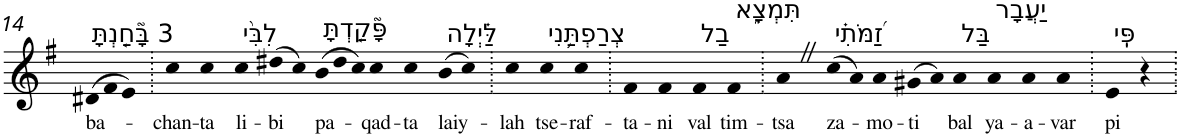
**kern	**text
*part1	*part1
*staff1	*staff1
*I"Piano	*
*I'Pno	*
!!LO:PB:g=z
*clefG2	*
*k[f#]	*
*G:	*
*Xtuplet	*
=14	=14
!LO:TX:a:t=3 בָּ֘חַ֤נְתָּ	!
!	!LO:LY:b
(>12d#X	ba-
12f#	.
12e)	.
=15.	=15.
!	!LO:LY:b
4cc	-chan-
!	!LO:LY:b
4cc	-ta
!LO:TX:a:t=לִבִּ֨י	!
!	!LO:LY:b
4cc	li-
!	!LO:LY:b
(>8dd#X	-bi
8cc)	.
!LO:TX:a:t=פָּ֘קַ֤דְתָּ	!
!	!LO:LY:b
(>12b	pa-
12dd#	.
12cc)	.
!	!LO:LY:b
4cc	-qad-
!	!LO:LY:b
4cc	-ta
!LO:TX:a:t=לַּ֗יְלָה	!
!	!LO:LY:b
(>8b	laiy-
8cc)	.
=16.	=16.
!	!LO:LY:b
4cc	-lah
!LO:TX:a:t=צְרַפְתַּ֥נִי	!
!	!LO:LY:b
4cc	tse-
!	!LO:LY:b
4cc	-raf-
=17.	=17.
!	!LO:LY:b
4f#	-ta-
!	!LO:LY:b
4f#	-ni
!LO:TX:a:t=בַל	!
!	!LO:LY:b
4f#	val
!LO:TX:a:t=תִּמְצָ֑א	!
!	!LO:LY:b
4f#	tim-
=18.	=18.
!	!LO:LY:b
4aZ	-tsa
!LO:TX:a:t=זַ֝מֹּתִ֗י	!
!	!LO:LY:b
(>8cc	za-
8a)	.
!	!LO:LY:b
4a	-mo-
!	!LO:LY:b
(>8g#X	-ti
8a)	.
!LO:TX:a:t=בַּל	!
!	!LO:LY:b
4a	bal
!LO:TX:a:t=יַעֲבָר	!
!	!LO:LY:b
4a	ya-
!	!LO:LY:b
4a	-a-
!	!LO:LY:b
4a	-var
=19.	=19.
!LO:TX:a:t=פִּֽי	!
!	!LO:LY:b
4e	pi
4r	.
=.	=.
*-	*-
